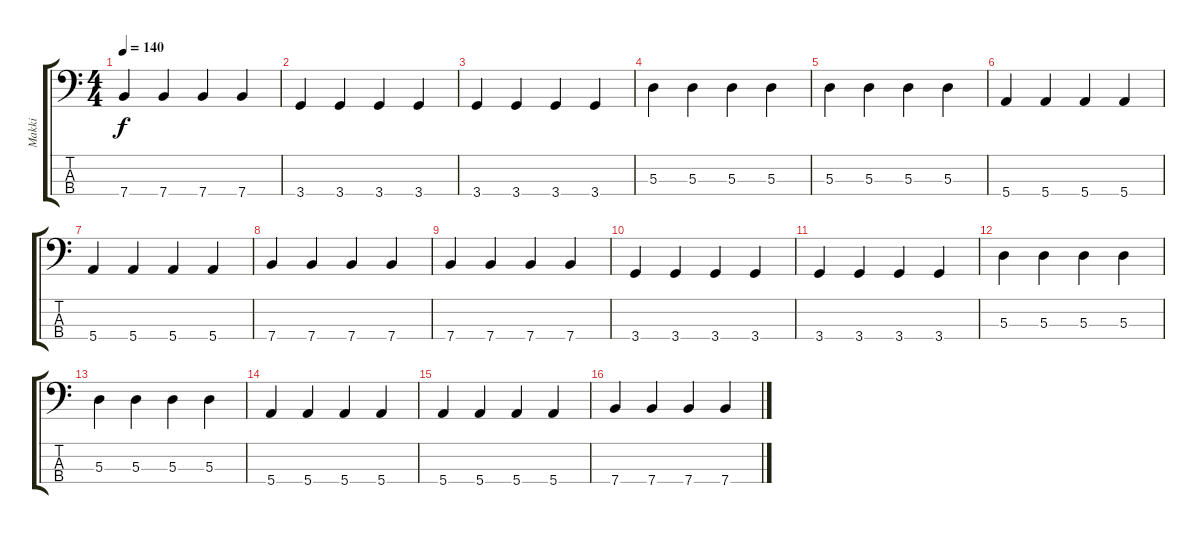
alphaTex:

\track ("Makki" "Makki") {instrument electricbassfinger}
\staff {score tabs}
\tuning (G2 D2 A1 E1) {hide}
\ts (4 4)
\tempo 140
\clef f4
\ks c
7.4.4{dy f} 7.4.4 7.4.4 7.4.4 |
3.4.4 3.4.4 3.4.4 3.4.4 |
3.4.4 3.4.4 3.4.4 3.4.4 |
5.3.4 5.3.4 5.3.4 5.3.4 |
5.3.4 5.3.4 5.3.4 5.3.4 |
5.4.4 5.4.4 5.4.4 5.4.4 |
5.4.4 5.4.4 5.4.4 5.4.4 |
7.4.4 7.4.4 7.4.4 7.4.4 |
7.4.4 7.4.4 7.4.4 7.4.4 |
3.4.4 3.4.4 3.4.4 3.4.4 |
3.4.4 3.4.4 3.4.4 3.4.4 |
5.3.4 5.3.4 5.3.4 5.3.4 |
5.3.4 5.3.4 5.3.4 5.3.4 |
5.4.4 5.4.4 5.4.4 5.4.4 |
5.4.4 5.4.4 5.4.4 5.4.4 |
7.4.4 7.4.4 7.4.4 7.4.4
